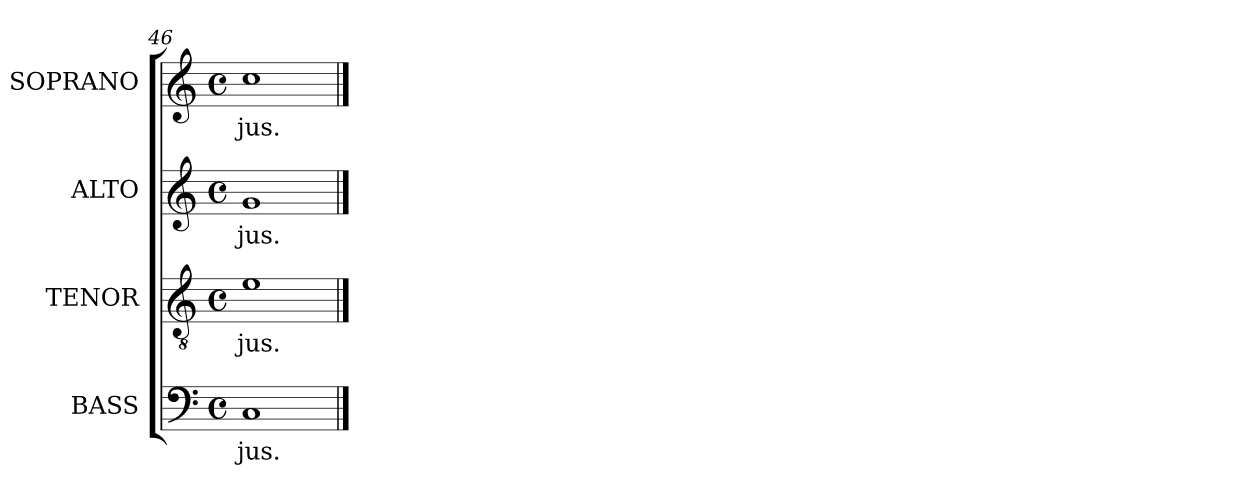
**kern	**text	**kern	**text	**kern	**text	**kern	**text
*part4	*part4	*part3	*part3	*part2	*part2	*part1	*part1
*staff4	*staff4	*staff3	*staff3	*staff2	*staff2	*staff1	*staff1
*I"BASS	*	*I"TENOR	*	*I"ALTO	*	*I"SOPRANO	*
*I'B.	*	*I'T.	*	*I'A.	*	*I'S.	*
*clefF4	*	*clefGv2	*	*clefG2	*	*clefG2	*
*	*	*ITrd7c12	*	*	*	*	*
*k[]	*	*k[]	*	*k[]	*	*k[]	*
*C:	*	*C:	*	*C:	*	*C:	*
*M4/4	*	*M4/4	*	*M4/4	*	*M4/4	*
*met(c)	*	*met(c)	*	*met(c)	*	*met(c)	*
=46	=46	=46	=46	=46	=46	=46	=46
!	!LO:LY:b:color=#000000	!	!	!	!	!	!
!	!	!	!LO:LY:b:color=#000000	!	!	!	!
!	!	!	!	!	!LO:LY:b:color=#000000	!	!
!	!	!	!	!	!	!	!LO:LY:b:color=#000000
1Ci	-jus.	1Ei	-jus.	1gi	-jus.	1cci	-jus.
==	==	==	==	==	==	==	==
*-	*-	*-	*-	*-	*-	*-	*-
